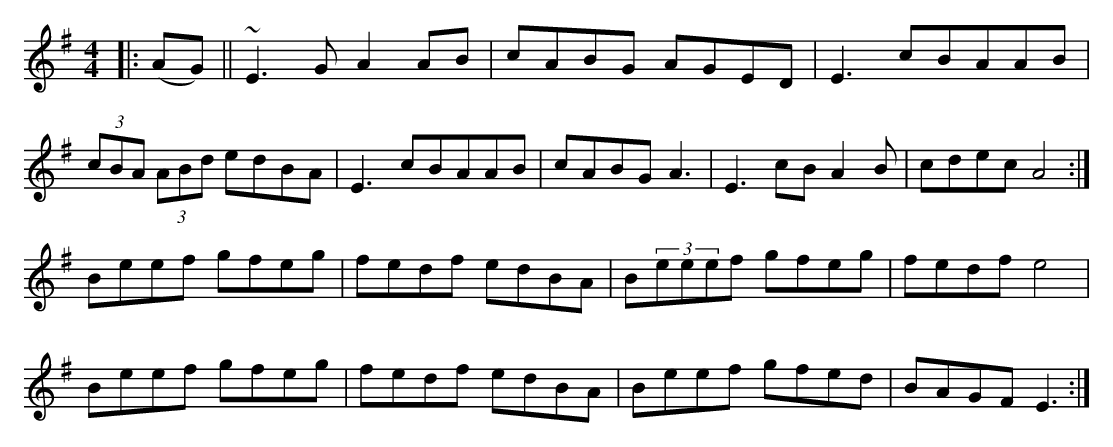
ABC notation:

X:1
M:4/4
K:Emin
|:(AG)||~E3 G A2AB|cABG AGED|E3 cBAAB|
(3cBA (3ABd edBA|E3 cBAAB|cABG A3|E3 cBA2B|cdec A4:|
Beef gfeg|fedf edBA|B(3eeef gfeg|fedf e4|
Beef gfeg|fedf edBA|Beef gfed|BAGF E3:|
